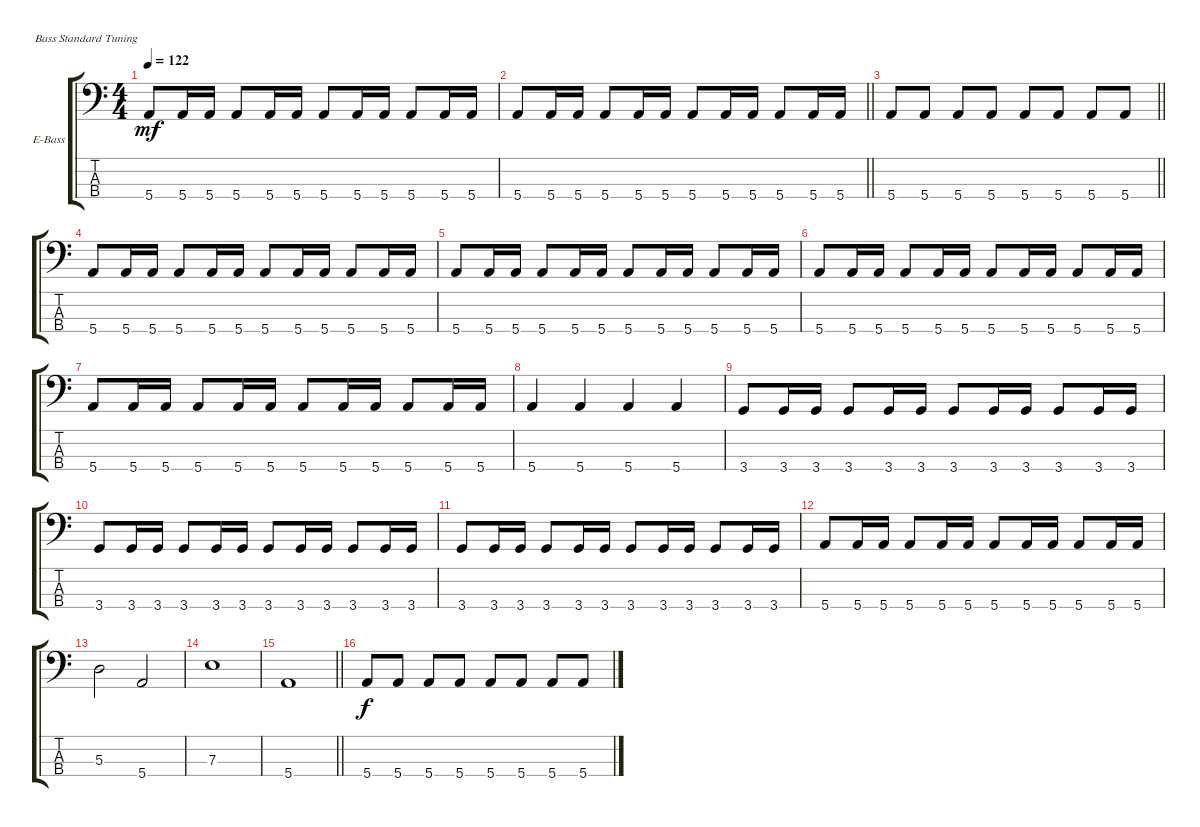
\defaultSystemsLayout 4
\bracketExtendMode groupsimilarinstruments
\firstSystemTrackNameOrientation horizontal
\otherSystemsTrackNameOrientation horizontal
\track ("Gitar Bass" "E-Bass") {instrument electricbassfinger}
\staff {score tabs}
\tuning (G2 D2 A1 E1)
\ts (4 4)
\tempo 122
\clef f4
\ks c
5.4.8{dy mf instrument electricbassfinger} 5.4.16 5.4.16 5.4.8 5.4.16 5.4.16 5.4.8 5.4.16 5.4.16 5.4.8 5.4.16 5.4.16 |
\barLineRight lightlight
5.4.8 5.4.16 5.4.16 5.4.8 5.4.16 5.4.16 5.4.8 5.4.16 5.4.16 5.4.8 5.4.16 5.4.16 |
\barLineRight lightlight
5.4.8 5.4.8 5.4.8 5.4.8 5.4.8 5.4.8 5.4.8 5.4.8 |
5.4.8 5.4.16 5.4.16 5.4.8 5.4.16 5.4.16 5.4.8 5.4.16 5.4.16 5.4.8 5.4.16 5.4.16 |
5.4.8 5.4.16 5.4.16 5.4.8 5.4.16 5.4.16 5.4.8 5.4.16 5.4.16 5.4.8 5.4.16 5.4.16 |
5.4.8 5.4.16 5.4.16 5.4.8 5.4.16 5.4.16 5.4.8 5.4.16 5.4.16 5.4.8 5.4.16 5.4.16 |
5.4.8 5.4.16 5.4.16 5.4.8 5.4.16 5.4.16 5.4.8 5.4.16 5.4.16 5.4.8 5.4.16 5.4.16 |
5.4.4 5.4.4 5.4.4 5.4.4 |
3.4.8 3.4.16 3.4.16 3.4.8 3.4.16 3.4.16 3.4.8 3.4.16 3.4.16 3.4.8 3.4.16 3.4.16 |
3.4.8 3.4.16 3.4.16 3.4.8 3.4.16 3.4.16 3.4.8 3.4.16 3.4.16 3.4.8 3.4.16 3.4.16 |
3.4.8 3.4.16 3.4.16 3.4.8 3.4.16 3.4.16 3.4.8 3.4.16 3.4.16 3.4.8 3.4.16 3.4.16 |
5.4.8 5.4.16 5.4.16 5.4.8 5.4.16 5.4.16 5.4.8 5.4.16 5.4.16 5.4.8 5.4.16 5.4.16 |
5.3.2 5.4.2 |
7.3.1 |
\barLineRight lightlight
5.4.1 |
5.4.8{dy f} 5.4.8 5.4.8 5.4.8 5.4.8 5.4.8 5.4.8 5.4.8
